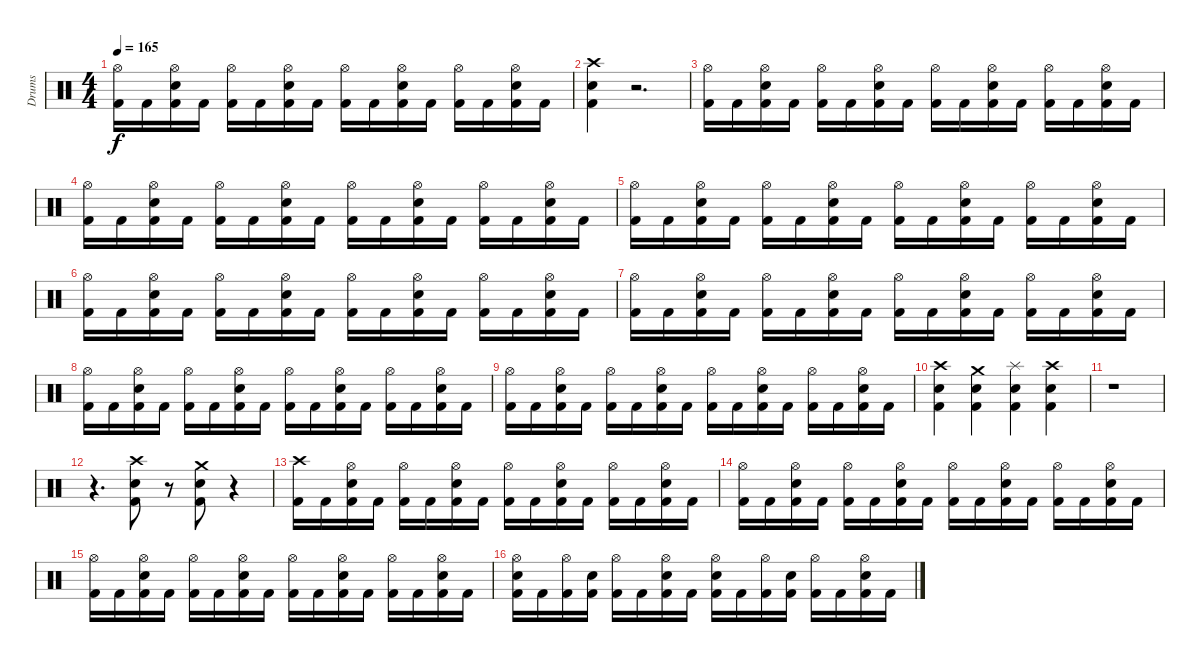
\track ("Drums" "Drums") {instrument percussion}
\staff {score}
\articulation defaults
\ts (4 4)
\tempo 165
\clef neutral
\ks c
("Hi-Hat (open)" "Kick (hit) 2").16{dy f} "Kick (hit) 2".16 ("Hi-Hat (open)" "Electric Snare (hit)" "Kick (hit) 2").16 "Kick (hit) 2".16 ("Hi-Hat (open)" "Kick (hit) 2").16 "Kick (hit) 2".16 ("Hi-Hat (open)" "Electric Snare (hit)" "Kick (hit) 2").16 "Kick (hit) 2".16 ("Hi-Hat (open)" "Kick (hit) 2").16 "Kick (hit) 2".16 ("Hi-Hat (open)" "Electric Snare (hit)" "Kick (hit) 2").16 "Kick (hit) 2".16 ("Hi-Hat (open)" "Kick (hit) 2").16 "Kick (hit) 2".16 ("Hi-Hat (open)" "Electric Snare (hit)" "Kick (hit) 2").16 "Kick (hit) 2".16 |
("Crash high (hit)" "Electric Snare (hit)" "Kick (hit) 2").4 r.2{d} |
("Hi-Hat (open)" "Kick (hit) 2").16 "Kick (hit) 2".16 ("Hi-Hat (open)" "Electric Snare (hit)" "Kick (hit) 2").16 "Kick (hit) 2".16 ("Hi-Hat (open)" "Kick (hit) 2").16 "Kick (hit) 2".16 ("Hi-Hat (open)" "Electric Snare (hit)" "Kick (hit) 2").16 "Kick (hit) 2".16 ("Hi-Hat (open)" "Kick (hit) 2").16 "Kick (hit) 2".16 ("Hi-Hat (open)" "Electric Snare (hit)" "Kick (hit) 2").16 "Kick (hit) 2".16 ("Hi-Hat (open)" "Kick (hit) 2").16 "Kick (hit) 2".16 ("Hi-Hat (open)" "Electric Snare (hit)" "Kick (hit) 2").16 "Kick (hit) 2".16 |
("Hi-Hat (open)" "Kick (hit) 2").16 "Kick (hit) 2".16 ("Hi-Hat (open)" "Electric Snare (hit)" "Kick (hit) 2").16 "Kick (hit) 2".16 ("Hi-Hat (open)" "Kick (hit) 2").16 "Kick (hit) 2".16 ("Hi-Hat (open)" "Electric Snare (hit)" "Kick (hit) 2").16 "Kick (hit) 2".16 ("Hi-Hat (open)" "Kick (hit) 2").16 "Kick (hit) 2".16 ("Hi-Hat (open)" "Electric Snare (hit)" "Kick (hit) 2").16 "Kick (hit) 2".16 ("Hi-Hat (open)" "Kick (hit) 2").16 "Kick (hit) 2".16 ("Hi-Hat (open)" "Electric Snare (hit)" "Kick (hit) 2").16 "Kick (hit) 2".16 |
("Hi-Hat (open)" "Kick (hit) 2").16 "Kick (hit) 2".16 ("Hi-Hat (open)" "Electric Snare (hit)" "Kick (hit) 2").16 "Kick (hit) 2".16 ("Hi-Hat (open)" "Kick (hit) 2").16 "Kick (hit) 2".16 ("Hi-Hat (open)" "Electric Snare (hit)" "Kick (hit) 2").16 "Kick (hit) 2".16 ("Hi-Hat (open)" "Kick (hit) 2").16 "Kick (hit) 2".16 ("Hi-Hat (open)" "Electric Snare (hit)" "Kick (hit) 2").16 "Kick (hit) 2".16 ("Hi-Hat (open)" "Kick (hit) 2").16 "Kick (hit) 2".16 ("Hi-Hat (open)" "Electric Snare (hit)" "Kick (hit) 2").16 "Kick (hit) 2".16 |
("Hi-Hat (open)" "Kick (hit) 2").16 "Kick (hit) 2".16 ("Hi-Hat (open)" "Electric Snare (hit)" "Kick (hit) 2").16 "Kick (hit) 2".16 ("Hi-Hat (open)" "Kick (hit) 2").16 "Kick (hit) 2".16 ("Hi-Hat (open)" "Electric Snare (hit)" "Kick (hit) 2").16 "Kick (hit) 2".16 ("Hi-Hat (open)" "Kick (hit) 2").16 "Kick (hit) 2".16 ("Hi-Hat (open)" "Electric Snare (hit)" "Kick (hit) 2").16 "Kick (hit) 2".16 ("Hi-Hat (open)" "Kick (hit) 2").16 "Kick (hit) 2".16 ("Hi-Hat (open)" "Electric Snare (hit)" "Kick (hit) 2").16 "Kick (hit) 2".16 |
("Hi-Hat (open)" "Kick (hit) 2").16 "Kick (hit) 2".16 ("Hi-Hat (open)" "Electric Snare (hit)" "Kick (hit) 2").16 "Kick (hit) 2".16 ("Hi-Hat (open)" "Kick (hit) 2").16 "Kick (hit) 2".16 ("Hi-Hat (open)" "Electric Snare (hit)" "Kick (hit) 2").16 "Kick (hit) 2".16 ("Hi-Hat (open)" "Kick (hit) 2").16 "Kick (hit) 2".16 ("Hi-Hat (open)" "Electric Snare (hit)" "Kick (hit) 2").16 "Kick (hit) 2".16 ("Hi-Hat (open)" "Kick (hit) 2").16 "Kick (hit) 2".16 ("Hi-Hat (open)" "Electric Snare (hit)" "Kick (hit) 2").16 "Kick (hit) 2".16 |
("Hi-Hat (open)" "Kick (hit) 2").16 "Kick (hit) 2".16 ("Hi-Hat (open)" "Electric Snare (hit)" "Kick (hit) 2").16 "Kick (hit) 2".16 ("Hi-Hat (open)" "Kick (hit) 2").16 "Kick (hit) 2".16 ("Hi-Hat (open)" "Electric Snare (hit)" "Kick (hit) 2").16 "Kick (hit) 2".16 ("Hi-Hat (open)" "Kick (hit) 2").16 "Kick (hit) 2".16 ("Hi-Hat (open)" "Electric Snare (hit)" "Kick (hit) 2").16 "Kick (hit) 2".16 ("Hi-Hat (open)" "Kick (hit) 2").16 "Kick (hit) 2".16 ("Hi-Hat (open)" "Electric Snare (hit)" "Kick (hit) 2").16 "Kick (hit) 2".16 |
("Hi-Hat (open)" "Kick (hit) 2").16 "Kick (hit) 2".16 ("Hi-Hat (open)" "Electric Snare (hit)" "Kick (hit) 2").16 "Kick (hit) 2".16 ("Hi-Hat (open)" "Kick (hit) 2").16 "Kick (hit) 2".16 ("Hi-Hat (open)" "Electric Snare (hit)" "Kick (hit) 2").16 "Kick (hit) 2".16 ("Hi-Hat (open)" "Kick (hit) 2").16 "Kick (hit) 2".16 ("Hi-Hat (open)" "Electric Snare (hit)" "Kick (hit) 2").16 "Kick (hit) 2".16 ("Hi-Hat (open)" "Kick (hit) 2").16 "Kick (hit) 2".16 ("Hi-Hat (open)" "Electric Snare (hit)" "Kick (hit) 2").16 "Kick (hit) 2".16 |
("Electric Snare (hit)" "Crash high (hit)" "Kick (hit) 2").4 ("Electric Snare (hit)" "Crash medium (hit)" "Kick (hit) 2").4 ("Electric Snare (hit)" "Splash (hit)" "Kick (hit) 2").4 ("Electric Snare (hit)" "Kick (hit) 2" "Crash high (hit)").4 |
r.1 |
r.4{d} ("Crash high (hit)" "Electric Snare (hit)" "Kick (hit) 2").8 r.8 ("Crash medium (hit)" "Electric Snare (hit)" "Kick (hit) 2").8 r.4 |
("Kick (hit) 2" "Crash high (hit)").16 "Kick (hit) 2".16 ("Electric Snare (hit)" "Hi-Hat (open)" "Kick (hit) 2").16 "Kick (hit) 2".16 ("Kick (hit) 2" "Hi-Hat (open)").16 "Kick (hit) 2".16 ("Electric Snare (hit)" "Hi-Hat (open)" "Kick (hit) 2").16 "Kick (hit) 2".16 ("Kick (hit) 2" "Hi-Hat (open)").16 "Kick (hit) 2".16 ("Electric Snare (hit)" "Hi-Hat (open)" "Kick (hit) 2").16 "Kick (hit) 2".16 ("Kick (hit) 2" "Hi-Hat (open)").16 "Kick (hit) 2".16 ("Electric Snare (hit)" "Hi-Hat (open)" "Kick (hit) 2").16 "Kick (hit) 2".16 |
("Kick (hit) 2" "Hi-Hat (open)").16 "Kick (hit) 2".16 ("Electric Snare (hit)" "Hi-Hat (open)" "Kick (hit) 2").16 "Kick (hit) 2".16 ("Kick (hit) 2" "Hi-Hat (open)").16 "Kick (hit) 2".16 ("Electric Snare (hit)" "Hi-Hat (open)" "Kick (hit) 2").16 "Kick (hit) 2".16 ("Kick (hit) 2" "Hi-Hat (open)").16 "Kick (hit) 2".16 ("Electric Snare (hit)" "Hi-Hat (open)" "Kick (hit) 2").16 "Kick (hit) 2".16 ("Kick (hit) 2" "Hi-Hat (open)").16 "Kick (hit) 2".16 ("Electric Snare (hit)" "Hi-Hat (open)" "Kick (hit) 2").16 "Kick (hit) 2".16 |
("Kick (hit) 2" "Hi-Hat (open)").16 "Kick (hit) 2".16 ("Electric Snare (hit)" "Hi-Hat (open)" "Kick (hit) 2").16 "Kick (hit) 2".16 ("Kick (hit) 2" "Hi-Hat (open)").16 "Kick (hit) 2".16 ("Electric Snare (hit)" "Hi-Hat (open)" "Kick (hit) 2").16 "Kick (hit) 2".16 ("Kick (hit) 2" "Hi-Hat (open)").16 "Kick (hit) 2".16 ("Electric Snare (hit)" "Hi-Hat (open)" "Kick (hit) 2").16 "Kick (hit) 2".16 ("Kick (hit) 2" "Hi-Hat (open)").16 "Kick (hit) 2".16 ("Electric Snare (hit)" "Hi-Hat (open)" "Kick (hit) 2").16 "Kick (hit) 2".16 |
("Electric Snare (hit)" "Kick (hit) 2" "Hi-Hat (open)").16 "Kick (hit) 2".16 ("Hi-Hat (open)" "Kick (hit) 2").16 ("Electric Snare (hit)" "Kick (hit) 2").16 ("Kick (hit) 2" "Hi-Hat (open)").16 "Kick (hit) 2".16 ("Electric Snare (hit)" "Hi-Hat (open)" "Kick (hit) 2").16 "Kick (hit) 2".16 ("Electric Snare (hit)" "Kick (hit) 2" "Hi-Hat (open)").16 "Kick (hit) 2".16 ("Hi-Hat (open)" "Kick (hit) 2").16 ("Electric Snare (hit)" "Kick (hit) 2").16 ("Kick (hit) 2" "Hi-Hat (open)").16 "Kick (hit) 2".16 ("Electric Snare (hit)" "Hi-Hat (open)" "Kick (hit) 2").16 "Kick (hit) 2".16
